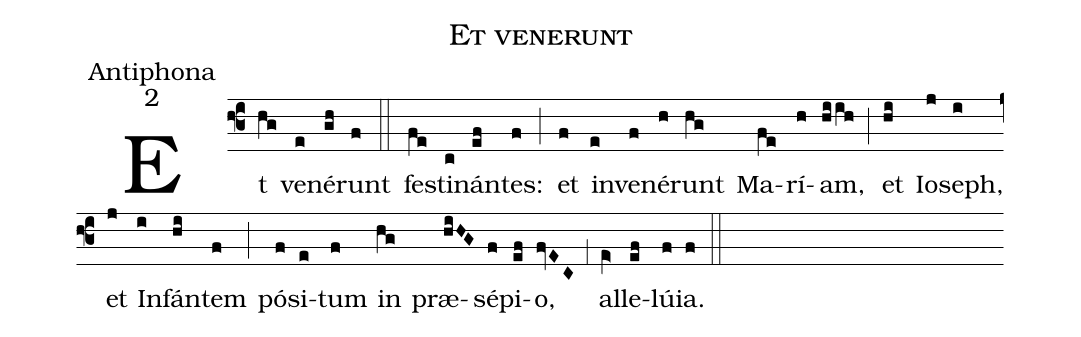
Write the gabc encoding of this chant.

name:Et venerunt;
office-part:Antiphona;
mode:2;
%%
(f3) Et(hg) ve(e)né(gh)runt(f) (::)
fe(fe)sti(c)nán(ef)tes:(f) (;) et(f) in(e)ve(f)né(h)runt(hg) Ma(fe)rí(h)am,(hiih) (;) et(hi) Io(j)seph,(i) et(j) In(i)fán(hi)tem(f) (;) pó(f)si(e)tum(f) in(hg) præ(hiHG)sé(f)pi(ef)o,(fvEC) (,1) al(eV>)le(ef)lú(f)ia.(f) (::)
